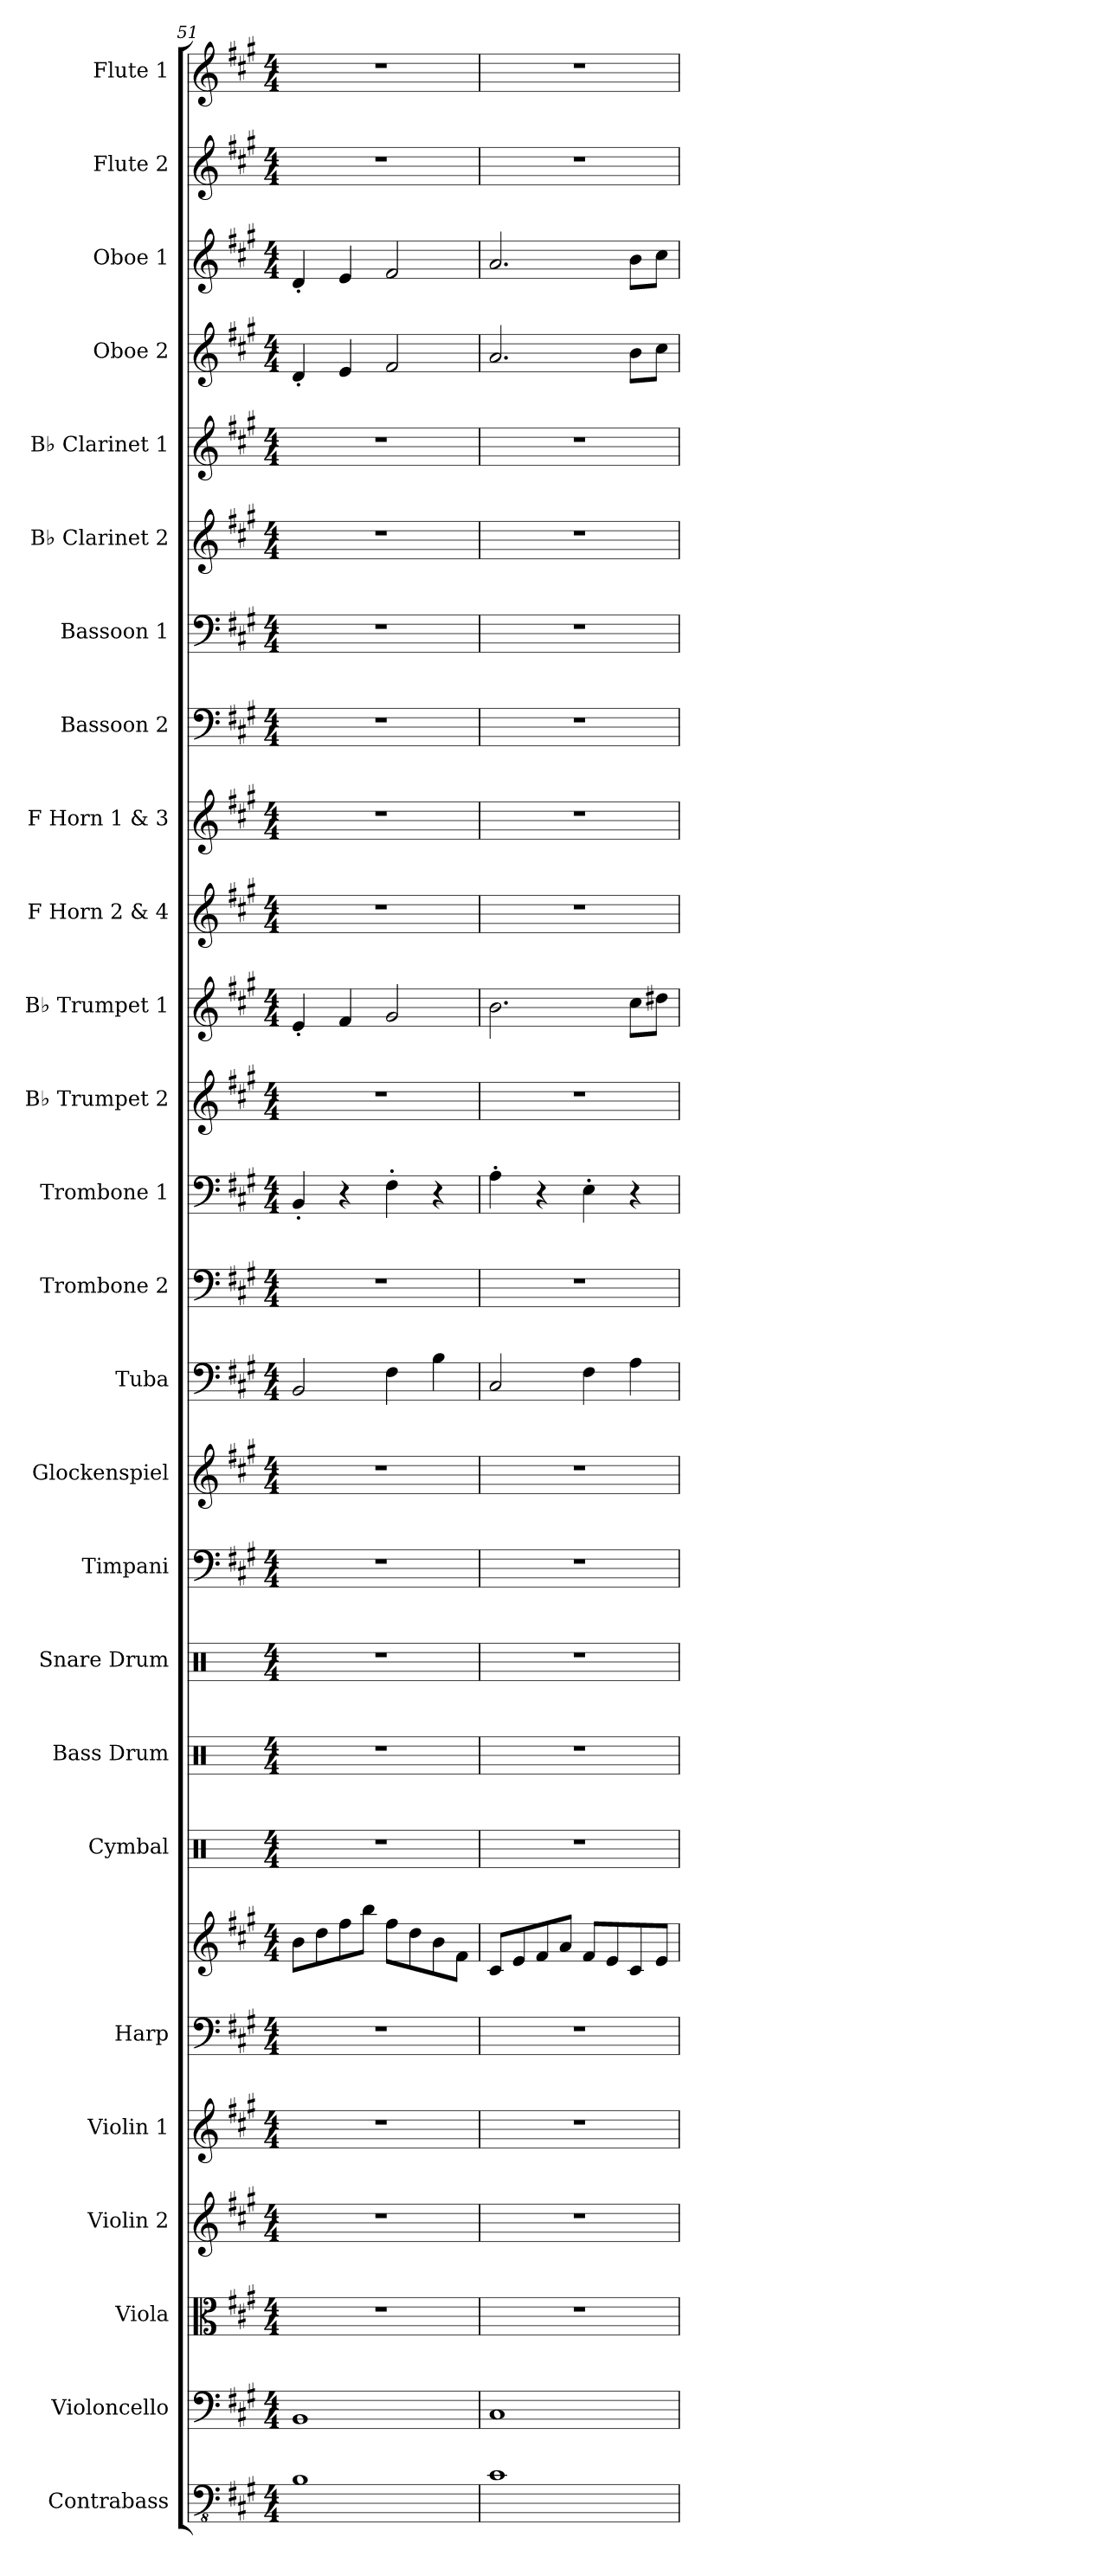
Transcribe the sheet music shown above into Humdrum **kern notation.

**kern	**kern	**kern	**kern	**kern	**kern	**kern	**kern	**kern	**kern	**kern	**kern	**kern	**kern	**kern	**kern	**kern	**kern	**kern	**kern	**kern	**kern	**kern	**kern	**kern	**kern	**kern
*part26	*part25	*part24	*part23	*part22	*part21	*part21	*part20	*part19	*part18	*part17	*part16	*part15	*part14	*part13	*part12	*part11	*part10	*part9	*part8	*part7	*part6	*part5	*part4	*part3	*part2	*part1
*staff27	*staff26	*staff25	*staff24	*staff23	*staff22	*staff21	*staff20	*staff19	*staff18	*staff17	*staff16	*staff15	*staff14	*staff13	*staff12	*staff11	*staff10	*staff9	*staff8	*staff7	*staff6	*staff5	*staff4	*staff3	*staff2	*staff1
*I"Contrabass	*I"Violoncello	*I"Viola	*I"Violin 2	*I"Violin 1	*I"Harp	*	*I"Cymbal	*I"Bass Drum	*I"Snare Drum	*I"Timpani	*I"Glockenspiel	*I"Tuba	*I"Trombone 2	*I"Trombone 1	*I"B♭ Trumpet 2	*I"B♭ Trumpet 1	*I"F Horn 2 &amp; 4	*I"F Horn 1 &amp; 3	*I"Bassoon 2	*I"Bassoon 1	*I"B♭ Clarinet 2	*I"B♭ Clarinet 1	*I"Oboe 2	*I"Oboe 1	*I"Flute 2	*I"Flute 1
*I'Cb.	*I'Vc.	*I'Vla.	*I'Vln. 2	*I'Vln. 1	*I'Hrp.	*	*I'Cym.	*I'B. Dr.	*I'Sn. Dr.	*I'Timp.	*I'Glk.	*I'Tba.	*I'Tbn. 2	*I'Tbn. 1	*I'B♭ Tpt. 2	*I'B♭ Tpt. 1	*I'F Hn. 2 4	*I'F Hn. 1 3	*I'Bsn. 2	*I'Bsn. 1	*I'B♭ Cl. 2	*I'B♭ Cl. 1	*I'Ob. 2	*I'Ob. 1	*I'Fl. 2	*I'Fl. 1
*clefFv4	*clefF4	*clefC3	*clefG2	*clefG2	*clefF4	*clefG2	*clefX	*clefX	*clefX	*clefF4	*clefG2	*clefF4	*clefF4	*clefF4	*clefG2	*clefG2	*clefG2	*clefG2	*clefF4	*clefF4	*clefG2	*clefG2	*clefG2	*clefG2	*clefG2	*clefG2
*ITrd7c12	*	*	*	*	*	*	*	*	*	*	*ITrd-14c-24	*	*	*	*ITrd1c2	*ITrd1c2	*ITrd4c7	*ITrd4c7	*	*	*ITrd1c2	*ITrd1c2	*	*	*	*
*k[f#c#g#]	*k[f#c#g#]	*k[f#c#g#]	*k[f#c#g#]	*k[f#c#g#]	*k[f#c#g#]	*k[f#c#g#]	*k[]	*k[]	*k[]	*k[f#c#g#]	*k[f#c#g#]	*k[f#c#g#]	*k[f#c#g#]	*k[f#c#g#]	*k[f#]	*k[f#]	*k[f#c#]	*k[f#c#]	*k[f#c#g#]	*k[f#c#g#]	*k[f#]	*k[f#]	*k[f#c#g#]	*k[f#c#g#]	*k[f#c#g#]	*k[f#c#g#]
*M4/4	*M4/4	*M4/4	*M4/4	*M4/4	*M4/4	*M4/4	*M4/4	*M4/4	*M4/4	*M4/4	*M4/4	*M4/4	*M4/4	*M4/4	*M4/4	*M4/4	*M4/4	*M4/4	*M4/4	*M4/4	*M4/4	*M4/4	*M4/4	*M4/4	*M4/4	*M4/4
=51	=51	=51	=51	=51	=51	=51	=51	=51	=51	=51	=51	=51	=51	=51	=51	=51	=51	=51	=51	=51	=51	=51	=51	=51	=51	=51
1BBB	1BB	1r	1r	1r	1r	8b\L	1r	1r	1r	1r	1r	2BB/	1r	4BB'/	1r	4d'/	1r	1r	1r	1r	1r	1r	4d'/	4d'/	1r	1r
.	.	.	.	.	.	8dd\	.	.	.	.	.	.	.	.	.	.	.	.	.	.	.	.	.	.	.	.
.	.	.	.	.	.	8ff#\	.	.	.	.	.	.	.	4r	.	4e/	.	.	.	.	.	.	4e/	4e/	.	.
.	.	.	.	.	.	8bb\J	.	.	.	.	.	.	.	.	.	.	.	.	.	.	.	.	.	.	.	.
.	.	.	.	.	.	8ff#\L	.	.	.	.	.	4F#\	.	4F#'\	.	2f#/	.	.	.	.	.	.	2f#/	2f#/	.	.
.	.	.	.	.	.	8dd\	.	.	.	.	.	.	.	.	.	.	.	.	.	.	.	.	.	.	.	.
.	.	.	.	.	.	8b\	.	.	.	.	.	4B\	.	4r	.	.	.	.	.	.	.	.	.	.	.	.
.	.	.	.	.	.	8f#\J	.	.	.	.	.	.	.	.	.	.	.	.	.	.	.	.	.	.	.	.
=52	=52	=52	=52	=52	=52	=52	=52	=52	=52	=52	=52	=52	=52	=52	=52	=52	=52	=52	=52	=52	=52	=52	=52	=52	=52	=52
1CC#	1C#	1r	1r	1r	1r	8c#/L	1r	1r	1r	1r	1r	2C#/	1r	4A'\	1r	2.a\	1r	1r	1r	1r	1r	1r	2.a/	2.a/	1r	1r
.	.	.	.	.	.	8e/	.	.	.	.	.	.	.	.	.	.	.	.	.	.	.	.	.	.	.	.
.	.	.	.	.	.	8f#/	.	.	.	.	.	.	.	4r	.	.	.	.	.	.	.	.	.	.	.	.
.	.	.	.	.	.	8a/J	.	.	.	.	.	.	.	.	.	.	.	.	.	.	.	.	.	.	.	.
.	.	.	.	.	.	8f#/L	.	.	.	.	.	4F#\	.	4E'\	.	.	.	.	.	.	.	.	.	.	.	.
.	.	.	.	.	.	8e/	.	.	.	.	.	.	.	.	.	.	.	.	.	.	.	.	.	.	.	.
.	.	.	.	.	.	8c#/	.	.	.	.	.	4A\	.	4r	.	8b\L	.	.	.	.	.	.	8b\L	8b\L	.	.
.	.	.	.	.	.	8e/J	.	.	.	.	.	.	.	.	.	8cc#X\J	.	.	.	.	.	.	8cc#\J	8cc#\J	.	.
=	=	=	=	=	=	=	=	=	=	=	=	=	=	=	=	=	=	=	=	=	=	=	=	=	=	=
*-	*-	*-	*-	*-	*-	*-	*-	*-	*-	*-	*-	*-	*-	*-	*-	*-	*-	*-	*-	*-	*-	*-	*-	*-	*-	*-
